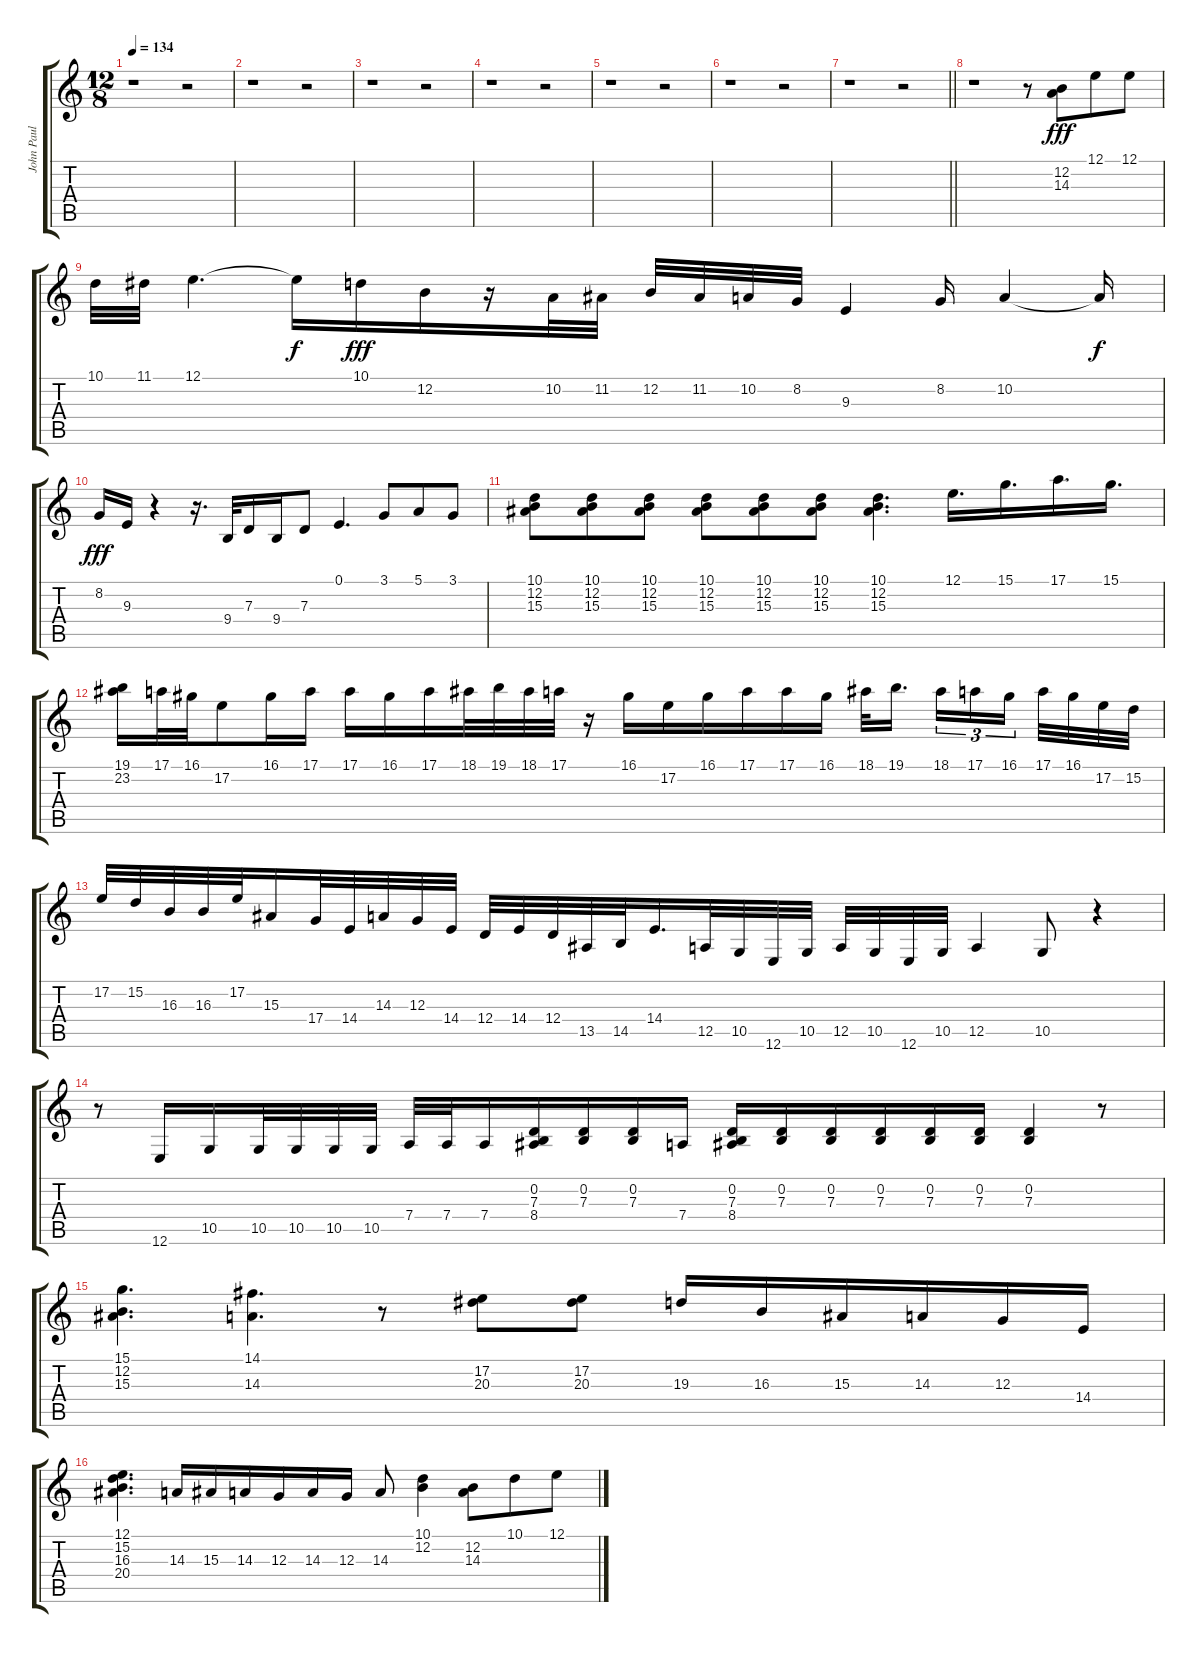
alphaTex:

\track ("John Paul Jones - Organ" "John Paul ") {instrument drawbarorgan}
\staff {score tabs}
\tuning (E4 B3 G3 D3 A2 E2) {hide}
\ts (12 8)
\tempo 134
\clef g2
\ks c
r.1{dy fff} r.2 |
r.1 r.2 |
r.1 r.2 |
r.1 r.2 |
r.1 r.2 |
r.1 r.2 |
\barLineRight lightlight
r.1 r.2 |
r.1 r.8 (12.2 14.3).8 12.1.8 12.1.8 |
10.1.32 11.1.32 12.1.4{d} 12.1{t}.16{dy f} 10.1.16{dy fff} 12.2.16 r.16 10.2.32 11.2.32 12.2.32 11.2.32 10.2.32 8.2.32 9.3.4 8.2.16 10.2.4 10.2{t}.16{dy f} |
8.2.16{dy fff} 9.3.16 r.4 r.16{d} 9.4.32 7.3.16 9.4.16 7.3.8 0.1.4{d} 3.1.8 5.1.8 3.1.8 |
(10.1 12.2 15.3).8 (10.1 12.2 15.3).8 (10.1 12.2 15.3).8 (10.1 12.2 15.3).8 (10.1 12.2 15.3).8 (10.1 12.2 15.3).8 (10.1 12.2 15.3).4{d} 12.1.16{d} 15.1.16{d} 17.1.16{d} 15.1.16{d} |
(19.1 23.2).16 17.1.32 16.1.32 17.2.8 16.1.16 17.1.16 17.1.16 16.1.16 17.1.16 18.1.32 19.1.32 18.1.32 17.1.32 r.16 16.1.16 17.2.16 16.1.16 17.1.16 17.1.16 16.1.16 18.1.32 19.1.16{d beam splitsecondary} 18.1.16{tu (3 2)} 17.1.16{tu (3 2)} 16.1.16{tu (3 2) beam splitsecondary} 17.1.32 16.1.32 17.2.32 15.2.32 |
17.2.32 15.2.32 16.3.32 16.3.32 17.2.32 15.3.16 17.4.32 14.4.32 14.3.32 12.3.32 14.4.32 12.4.32 14.4.32 12.4.32 13.5.32 14.5.32 14.4.16{d} 12.5.32 10.5.32 12.6.32 10.5.32 12.5.32 10.5.32 12.6.32 10.5.32 12.5.4 10.5.8 r.4 |
r.8 12.6.16 10.5.16 10.5.32 10.5.32 10.5.32 10.5.32 7.4.32 7.4.32 7.4.16 (0.2 7.3 8.4).16 (0.2 7.3).16 (0.2 7.3).16 7.4.16 (0.2 7.3 8.4).16 (0.2 7.3).16 (0.2 7.3).16 (0.2 7.3).16 (0.2 7.3).16 (0.2 7.3).16 (0.2 7.3).4 r.8 |
(15.1 12.2 15.3).4{d} (14.1 14.3).4{d} r.8 (17.2 20.3).8 (17.2 20.3).8 19.3.16 16.3.16 15.3.16 14.3.16 12.3.16 14.4.16 |
(12.1 15.2 16.3 20.4).4{d} 14.3.16 15.3.16 14.3.16 12.3.16 14.3.16 12.3.16 14.3.8 (10.1 12.2).4 (12.2 14.3).8 10.1.8 12.1.8
